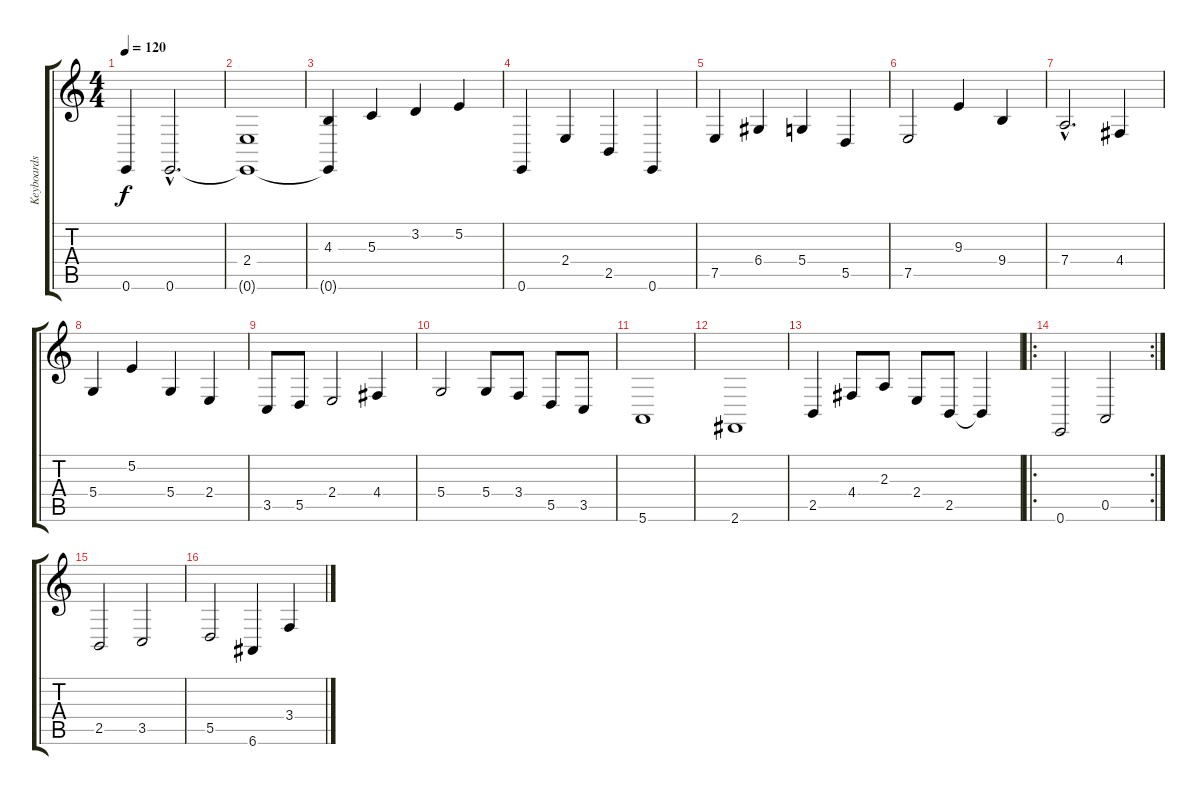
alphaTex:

\track ("Keyboards (Josh)" "Keyboards ") {instrument stringensemble1}
\staff {score tabs}
\tuning (E4 B3 G3 D3 A2 E2) {hide}
\ts (4 4)
\tempo 120
\clef g2
\ks c
0.6.4{dy f instrument stringensemble1} 0.6{hac}.2{d} |
(2.4 0.6{t}).1 |
(4.3 0.6{t}).4 5.3.4 3.2.4 5.2.4 |
0.6.4 2.4.4 2.5.4 0.6.4 |
7.5.4 6.4.4 5.4.4 5.5.4 |
7.5.2 9.3.4 9.4.4 |
7.4{hac}.2{d} 4.4.4 |
5.4.4 5.2.4 5.4.4 2.4.4 |
3.5.8 5.5.8 2.4.2 4.4.4 |
5.4.2 5.4.8 3.4.8 5.5.8 3.5.8 |
5.6.1 |
2.6.1 |
2.5.4 4.4.8 2.3.8 2.4.8 2.5.8 2.5{t}.4 |
\ro
\rc 2
0.6.2 0.5.2 |
2.5.2 3.5.2 |
5.5.2 6.6.4 3.4.4
